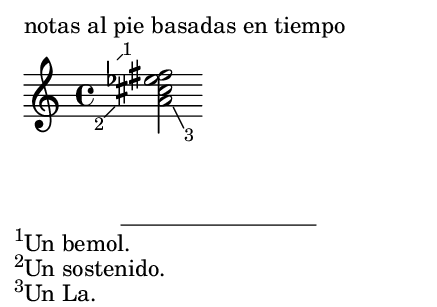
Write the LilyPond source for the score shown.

%% Generated by lilypond-book
%% Options: [exampleindent=10.16\mm,indent=0\mm,line-width=160\mm,paper-height=845.047\pt,paper-width=597.508\pt,papersize="a8landscape",quote]
\include "lilypond-book-preamble.ly"


% ****************************************************************
% Start cut-&-pastable-section
% ****************************************************************

#(ly:set-option 'eps-box-padding 3.000000)



\paper {
  #(set-paper-size "a8landscape")
  indent = 0\mm
}

\layout {
  
}




% ****************************************************************
% ly snippet:
% ****************************************************************
\sourcefileline 1808
\book {
  \header { tagline = ##f }
  \markup "notas al pie basadas en tiempo"
  \markup \null
  \relative c'' {
    < \footnote #'(1 . -2) "Un La." a
      \single \footnote #'(-1 . -1) "Un sostenido." Accidental
      cis
      \single \footnote #'(0.5 . 0.5) "Un bemol." Accidental
      ees fis
    >2
  }
}


% ****************************************************************
% end ly snippet
% ****************************************************************
